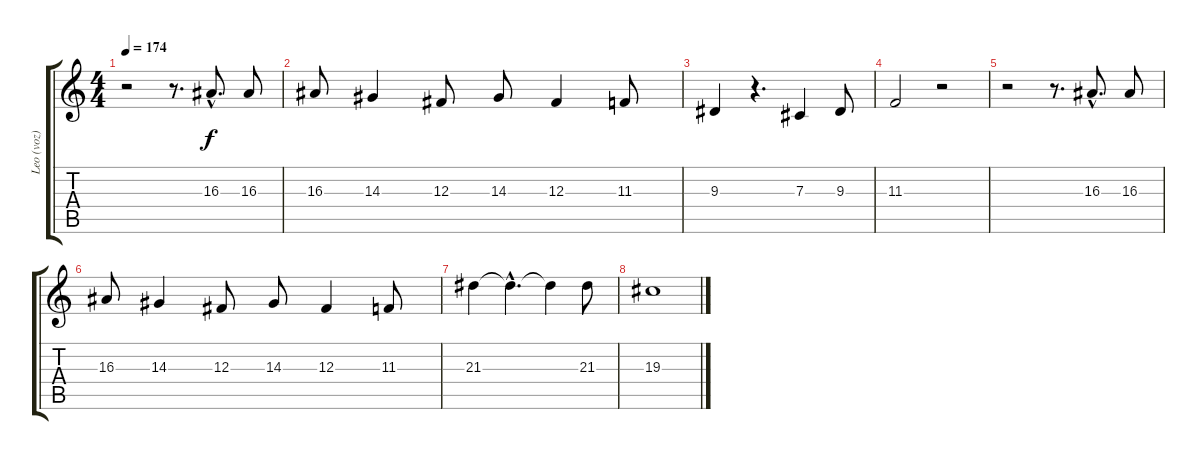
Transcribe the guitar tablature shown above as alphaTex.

\track ("Leo (voz)" "Leo (voz)") {instrument oboe}
\staff {score tabs}
\tuning (Eb4 Bb3 Gb3 Db3 Ab2 Eb2) {hide}
\ts (4 4)
\tempo 174
\clef g2
\ks c
r.2{dy f} r.8{d} 16.3{hac}.8{d} 16.3.8 |
16.3.8 14.3.4 12.3.8 14.3.8 12.3.4 11.3.8 |
9.3.4 r.4{d} 7.3.4 9.3.8 |
11.3.2 r.2 |
r.2 r.8{d} 16.3{hac}.8{d} 16.3.8 |
16.3.8 14.3.4 12.3.8 14.3.8 12.3.4 11.3.8 |
21.3.4 21.3{hac t}.4{d} 21.3{t}.4 21.3.8 |
19.3.1
